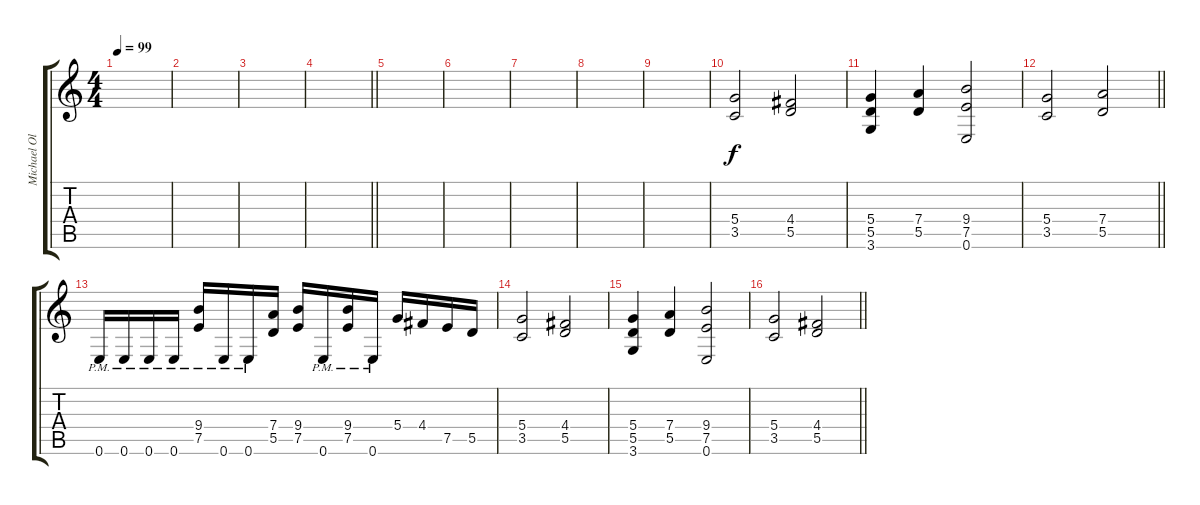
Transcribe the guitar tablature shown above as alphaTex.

\track ("Michael Olivieri" "Michael Ol") {instrument overdrivenguitar}
\staff {score tabs}
\tuning (E4 B3 G3 D3 A2 E2) {hide}
\ts (4 4)
\tempo 99
\clef g2
\ks c
|
|
|
\barLineRight lightlight
|
|
|
|
|
|
(5.4 3.5).2 (4.4 5.5).2 |
(5.4 5.5 3.6).4 (7.4 5.5).4 (9.4 7.5 0.6).2 |
\barLineRight lightlight
(5.4 3.5).2 (7.4 5.5).2 |
0.6{pm}.16 0.6{pm}.16 0.6{pm}.16 0.6{pm}.16 (9.4{pm} 7.5{pm}).16 0.6{pm}.16 0.6{pm}.16 (7.4 5.5).16 (9.4 7.5).16 0.6{pm}.16 (9.4{pm} 7.5{pm}).16 0.6{pm}.16 5.4.16 4.4.16 7.5.16 5.5.16 |
(5.4 3.5).2 (4.4 5.5).2 |
(5.4 5.5 3.6).4 (7.4 5.5).4 (9.4 7.5 0.6).2 |
\barLineRight lightlight
(5.4 3.5).2 (4.4 5.5).2
